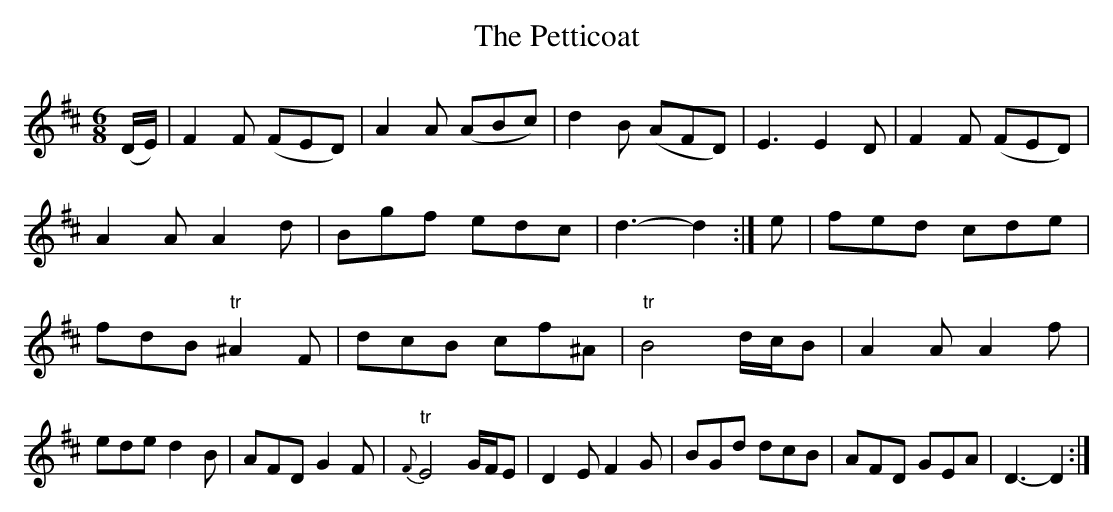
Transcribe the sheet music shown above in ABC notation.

X:1
T:Petticoat, The
M:6/8
K:D
(D/E/)|\
F2F (FED)| A2A (ABc)| d2B (AFD)| E3 E2D| \
F2F (FED)| A2A A2d| Bgf edc| d3-d2:|\
e|\
fed cde| fdB "tr"^A2F| dcB cf^A| "tr"B4 d/c/B|\
A2A A2f| ede d2B| AFD G2F| "tr"{F}E4 G/F/E|\
D2E F2G| BGd dcB| AFD GEA| D3-D2 :|
